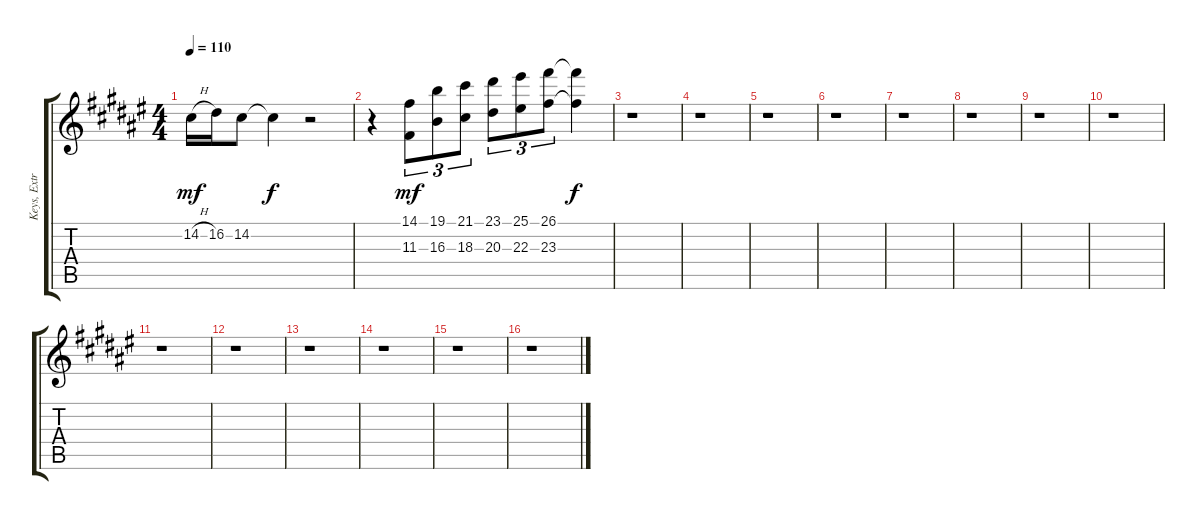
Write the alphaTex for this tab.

\track ("Keys, Extra Guitar, Etc." "Keys, Extr") {instrument brightacousticpiano}
\staff {score tabs}
\tuning (E4 B3 G3 D3 A2 E2) {hide}
\ts (4 4)
\tempo 110
\clef g2
\ks f#
14.2{h}.16{dy mf} 16.2.16 14.2.8 14.2{t}.4{dy f} r.2 |
r.4{balance 8 instrument celesta} (14.1 11.3).8{tu (3 2) dy mf} (19.1 16.3).8{tu (3 2)} (21.1 18.3).8{tu (3 2)} (23.1 20.3).8{tu (3 2)} (25.1 22.3).8{tu (3 2)} (26.1 23.3).8{tu (3 2)} (26.1{t} 23.3{t}).4{dy f} |
r.1 |
r.1 |
r.1 |
r.1 |
r.1 |
r.1 |
r.1 |
r.1 |
r.1 |
r.1 |
r.1 |
r.1 |
r.1 |
r.1
